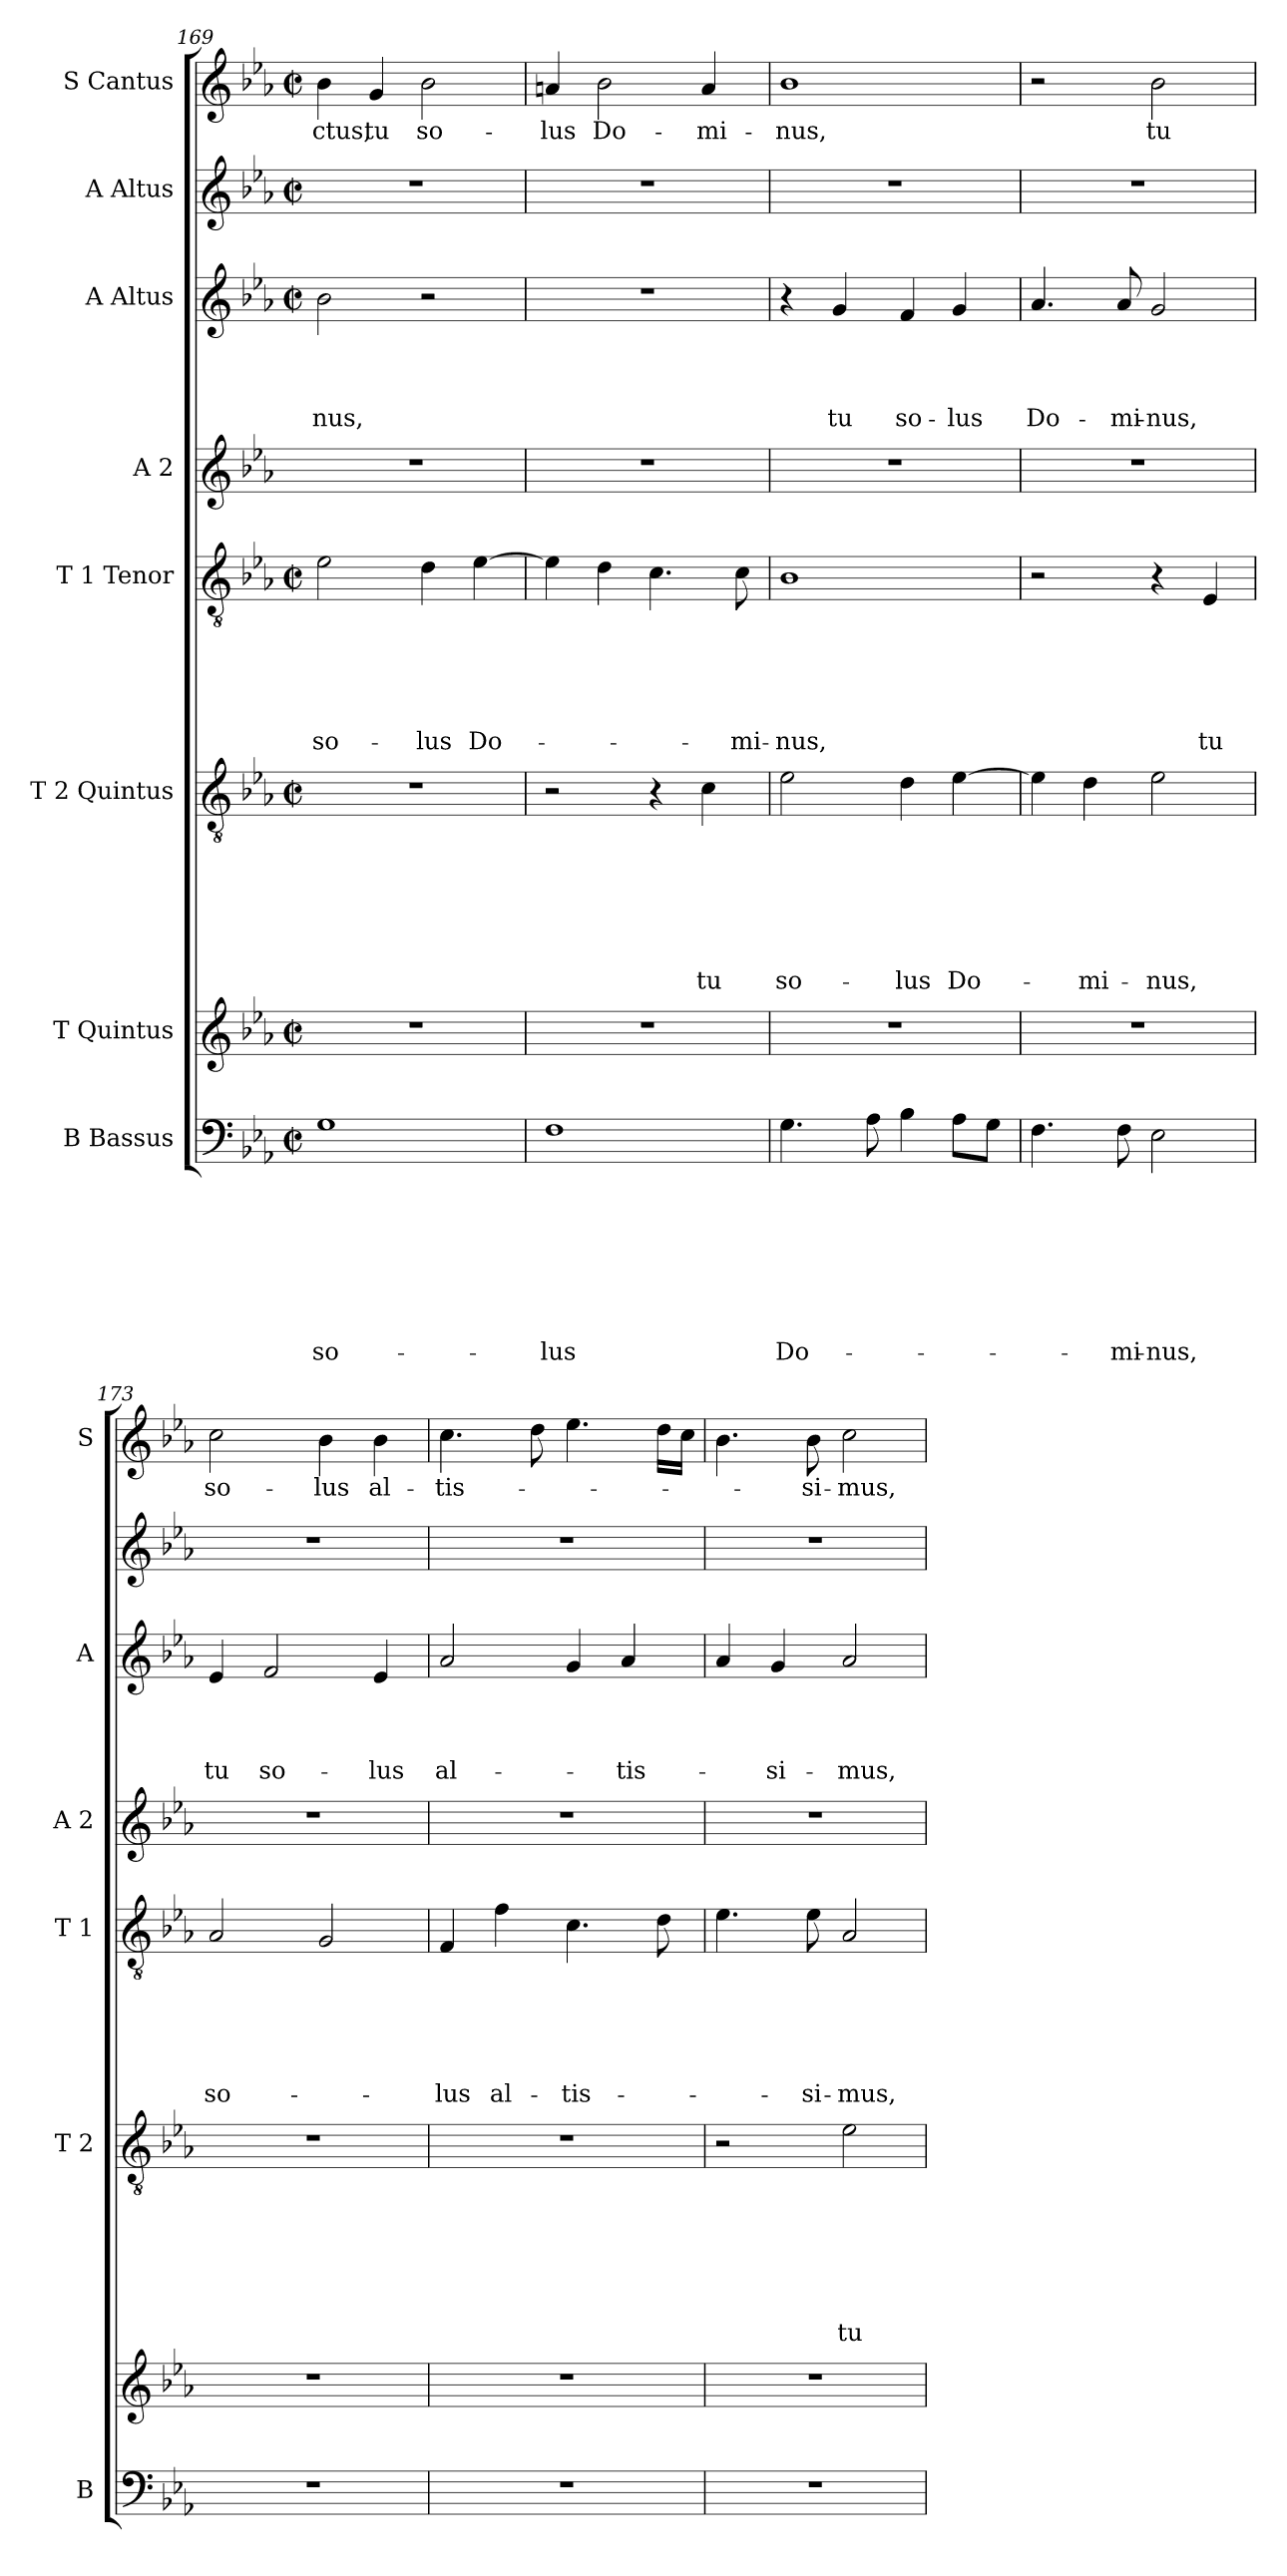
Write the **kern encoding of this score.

**kern	**text	**text	**text	**text	**text	**text	**text	**text	**kern	**kern	**text	**text	**text	**text	**text	**text	**text	**kern	**text	**text	**text	**text	**text	**text	**kern	**kern	**text	**text	**text	**text	**kern	**kern	**text
*part8	*part8	*part8	*part8	*part8	*part8	*part8	*part8	*part8	*part7	*part6	*part6	*part6	*part6	*part6	*part6	*part6	*part6	*part5	*part5	*part5	*part5	*part5	*part5	*part5	*part4	*part3	*part3	*part3	*part3	*part3	*part2	*part1	*part1
*staff8	*staff8	*staff8	*staff8	*staff8	*staff8	*staff8	*staff8	*staff8	*staff7	*staff6	*staff6	*staff6	*staff6	*staff6	*staff6	*staff6	*staff6	*staff5	*staff5	*staff5	*staff5	*staff5	*staff5	*staff5	*staff4	*staff3	*staff3	*staff3	*staff3	*staff3	*staff2	*staff1	*staff1
*I"B Bassus	*	*	*	*	*	*	*	*	*I"T Quintus	*I"T 2 Quintus	*	*	*	*	*	*	*	*I"T 1 Tenor	*	*	*	*	*	*	*I"A 2	*I"A Altus	*	*	*	*	*I"A Altus	*I"S Cantus	*
*I'B	*	*	*	*	*	*	*	*	*	*I'T 2	*	*	*	*	*	*	*	*I'T 1	*	*	*	*	*	*	*I'A 2	*I'A	*	*	*	*	*	*I'S	*
*clefF4	*	*	*	*	*	*	*	*	*clefG2	*clefGv2	*	*	*	*	*	*	*	*clefGv2	*	*	*	*	*	*	*clefG2	*clefG2	*	*	*	*	*clefG2	*clefG2	*
*k[b-e-a-]	*	*	*	*	*	*	*	*	*k[b-e-a-]	*k[b-e-a-]	*	*	*	*	*	*	*	*k[b-e-a-]	*	*	*	*	*	*	*k[b-e-a-]	*k[b-e-a-]	*	*	*	*	*k[b-e-a-]	*k[b-e-a-]	*
*E-:	*	*	*	*	*	*	*	*	*E-:	*E-:	*	*	*	*	*	*	*	*E-:	*	*	*	*	*	*	*E-:	*E-:	*	*	*	*	*E-:	*E-:	*
*M2/2	*	*	*	*	*	*	*	*	*M2/2	*M2/2	*	*	*	*	*	*	*	*M2/2	*	*	*	*	*	*	*	*M2/2	*	*	*	*	*M2/2	*M2/2	*
*met(c|)	*	*	*	*	*	*	*	*	*met(c|)	*met(c|)	*	*	*	*	*	*	*	*met(c|)	*	*	*	*	*	*	*	*met(c|)	*	*	*	*	*met(c|)	*met(c|)	*
=169	=169	=169	=169	=169	=169	=169	=169	=169	=169	=169	=169	=169	=169	=169	=169	=169	=169	=169	=169	=169	=169	=169	=169	=169	=169	=169	=169	=169	=169	=169	=169	=169	=169
!	!	!	!	!	!	!	!	!LO:LY:b	!	!	!	!	!	!	!	!	!	!	!	!	!	!	!	!LO:LY:b	!	!	!	!	!	!LO:LY:b	!	!	!LO:LY:b
1G	.	.	.	.	.	.	.	so-	1r	1r	.	.	.	.	.	.	.	2e-\	.	.	.	.	.	so-	1r	2b-\	.	.	.	-nus,	1r	4b-\	-ctus,
!	!	!	!	!	!	!	!	!	!	!	!	!	!	!	!	!	!	!	!	!	!	!	!	!	!	!	!	!	!	!	!	!	!LO:LY:b
.	.	.	.	.	.	.	.	.	.	.	.	.	.	.	.	.	.	.	.	.	.	.	.	.	.	.	.	.	.	.	.	4g/	tu
!	!	!	!	!	!	!	!	!	!	!	!	!	!	!	!	!	!	!	!	!	!	!	!	!LO:LY:b	!	!	!	!	!	!	!	!	!LO:LY:b
.	.	.	.	.	.	.	.	.	.	.	.	.	.	.	.	.	.	4d\	.	.	.	.	.	-lus	.	2r	.	.	.	.	.	2b-\	so-
!	!	!	!	!	!	!	!	!	!	!	!	!	!	!	!	!	!	!	!	!	!	!	!	!LO:LY:b	!	!	!	!	!	!	!	!	!
.	.	.	.	.	.	.	.	.	.	.	.	.	.	.	.	.	.	[<4e-\	.	.	.	.	.	Do-	.	.	.	.	.	.	.	.	.
!!LO:LB:g=z
=170	=170	=170	=170	=170	=170	=170	=170	=170	=170	=170	=170	=170	=170	=170	=170	=170	=170	=170	=170	=170	=170	=170	=170	=170	=170	=170	=170	=170	=170	=170	=170	=170	=170
!	!	!	!	!	!	!	!	!LO:LY:b	!	!	!	!	!	!	!	!	!	!	!	!	!	!	!	!	!	!	!	!	!	!	!	!	!LO:LY:b
1F	.	.	.	.	.	.	.	-lus	1r	2r	.	.	.	.	.	.	.	4e-\]	.	.	.	.	.	.	1r	1r	.	.	.	.	1r	4an/	-lus
!	!	!	!	!	!	!	!	!	!	!	!	!	!	!	!	!	!	!	!	!	!	!	!	!	!	!	!	!	!	!	!	!	!LO:LY:b
.	.	.	.	.	.	.	.	.	.	.	.	.	.	.	.	.	.	4d\	.	.	.	.	.	.	.	.	.	.	.	.	.	2b-\	Do-
.	.	.	.	.	.	.	.	.	.	4r	.	.	.	.	.	.	.	4.c\	.	.	.	.	.	.	.	.	.	.	.	.	.	.	.
!	!	!	!	!	!	!	!	!	!	!	!	!	!	!	!	!	!LO:LY:b	!	!	!	!	!	!	!	!	!	!	!	!	!	!	!	!LO:LY:b
.	.	.	.	.	.	.	.	.	.	4c\	.	.	.	.	.	.	tu	.	.	.	.	.	.	.	.	.	.	.	.	.	.	4a/	-mi-
!	!	!	!	!	!	!	!	!	!	!	!	!	!	!	!	!	!	!	!	!	!	!	!	!LO:LY:b	!	!	!	!	!	!	!	!	!
.	.	.	.	.	.	.	.	.	.	.	.	.	.	.	.	.	.	8c\	.	.	.	.	.	-mi-	.	.	.	.	.	.	.	.	.
=171	=171	=171	=171	=171	=171	=171	=171	=171	=171	=171	=171	=171	=171	=171	=171	=171	=171	=171	=171	=171	=171	=171	=171	=171	=171	=171	=171	=171	=171	=171	=171	=171	=171
!	!	!	!	!	!	!	!	!LO:LY:b	!	!	!	!	!	!	!	!	!LO:LY:b	!	!	!	!	!	!	!LO:LY:b	!	!	!	!	!	!	!	!	!LO:LY:b
4.G\	.	.	.	.	.	.	.	Do-	1r	2e-\	.	.	.	.	.	.	so-	1B-	.	.	.	.	.	-nus,	1r	4r	.	.	.	.	1r	1b-	-nus,
!	!	!	!	!	!	!	!	!	!	!	!	!	!	!	!	!	!	!	!	!	!	!	!	!	!	!	!	!	!	!LO:LY:b	!	!	!
.	.	.	.	.	.	.	.	.	.	.	.	.	.	.	.	.	.	.	.	.	.	.	.	.	.	4g/	.	.	.	tu	.	.	.
8A-\	.	.	.	.	.	.	.	.	.	.	.	.	.	.	.	.	.	.	.	.	.	.	.	.	.	.	.	.	.	.	.	.	.
!	!	!	!	!	!	!	!	!	!	!	!	!	!	!	!	!	!LO:LY:b	!	!	!	!	!	!	!	!	!	!	!	!	!LO:LY:b	!	!	!
4B-\	.	.	.	.	.	.	.	.	.	4d\	.	.	.	.	.	.	-lus	.	.	.	.	.	.	.	.	4f/	.	.	.	so-	.	.	.
!	!	!	!	!	!	!	!	!	!	!	!	!	!	!	!	!	!LO:LY:b	!	!	!	!	!	!	!	!	!	!	!	!	!LO:LY:b	!	!	!
8A-\L	.	.	.	.	.	.	.	.	.	[>4e-\	.	.	.	.	.	.	Do-	.	.	.	.	.	.	.	.	4g/	.	.	.	-lus	.	.	.
8G\J	.	.	.	.	.	.	.	.	.	.	.	.	.	.	.	.	.	.	.	.	.	.	.	.	.	.	.	.	.	.	.	.	.
=172	=172	=172	=172	=172	=172	=172	=172	=172	=172	=172	=172	=172	=172	=172	=172	=172	=172	=172	=172	=172	=172	=172	=172	=172	=172	=172	=172	=172	=172	=172	=172	=172	=172
!	!	!	!	!	!	!	!	!	!	!	!	!	!	!	!	!	!	!	!	!	!	!	!	!	!	!	!	!	!	!LO:LY:b	!	!	!
4.F\	.	.	.	.	.	.	.	.	1r	4e-\]	.	.	.	.	.	.	.	2r	.	.	.	.	.	.	1r	4.a-/	.	.	.	Do-	1r	2r	.
!	!	!	!	!	!	!	!	!	!	!	!	!	!	!	!	!	!LO:LY:b	!	!	!	!	!	!	!	!	!	!	!	!	!	!	!	!
.	.	.	.	.	.	.	.	.	.	4d\	.	.	.	.	.	.	-mi-	.	.	.	.	.	.	.	.	.	.	.	.	.	.	.	.
!	!	!	!	!	!	!	!	!LO:LY:b	!	!	!	!	!	!	!	!	!	!	!	!	!	!	!	!	!	!	!	!	!	!LO:LY:b	!	!	!
8F\	.	.	.	.	.	.	.	-mi-	.	.	.	.	.	.	.	.	.	.	.	.	.	.	.	.	.	8a-/	.	.	.	-mi-	.	.	.
!	!	!	!	!	!	!	!	!LO:LY:b	!	!	!	!	!	!	!	!	!LO:LY:b	!	!	!	!	!	!	!	!	!	!	!	!	!LO:LY:b	!	!	!LO:LY:b
2E-\	.	.	.	.	.	.	.	-nus,	.	2e-\	.	.	.	.	.	.	-nus,	4r	.	.	.	.	.	.	.	2g/	.	.	.	-nus,	.	2b-\	tu
!	!	!	!	!	!	!	!	!	!	!	!	!	!	!	!	!	!	!	!	!	!	!	!	!LO:LY:b	!	!	!	!	!	!	!	!	!
.	.	.	.	.	.	.	.	.	.	.	.	.	.	.	.	.	.	4E-/	.	.	.	.	.	tu	.	.	.	.	.	.	.	.	.
=173	=173	=173	=173	=173	=173	=173	=173	=173	=173	=173	=173	=173	=173	=173	=173	=173	=173	=173	=173	=173	=173	=173	=173	=173	=173	=173	=173	=173	=173	=173	=173	=173	=173
!	!	!	!	!	!	!	!	!	!	!	!	!	!	!	!	!	!	!	!	!	!	!	!	!LO:LY:b	!	!	!	!	!	!LO:LY:b	!	!	!LO:LY:b
1r	.	.	.	.	.	.	.	.	1r	1r	.	.	.	.	.	.	.	2A-/	.	.	.	.	.	so-	1r	4e-/	.	.	.	tu	1r	2cc\	so-
!	!	!	!	!	!	!	!	!	!	!	!	!	!	!	!	!	!	!	!	!	!	!	!	!	!	!	!	!	!	!LO:LY:b	!	!	!
.	.	.	.	.	.	.	.	.	.	.	.	.	.	.	.	.	.	.	.	.	.	.	.	.	.	2f/	.	.	.	so-	.	.	.
!	!	!	!	!	!	!	!	!	!	!	!	!	!	!	!	!	!	!	!	!	!	!	!	!	!	!	!	!	!	!	!	!	!LO:LY:b
.	.	.	.	.	.	.	.	.	.	.	.	.	.	.	.	.	.	2G/	.	.	.	.	.	.	.	.	.	.	.	.	.	4b-\	-lus
!	!	!	!	!	!	!	!	!	!	!	!	!	!	!	!	!	!	!	!	!	!	!	!	!	!	!	!	!	!	!LO:LY:b	!	!	!LO:LY:b
.	.	.	.	.	.	.	.	.	.	.	.	.	.	.	.	.	.	.	.	.	.	.	.	.	.	4e-/	.	.	.	-lus	.	4b-\	al-
=174	=174	=174	=174	=174	=174	=174	=174	=174	=174	=174	=174	=174	=174	=174	=174	=174	=174	=174	=174	=174	=174	=174	=174	=174	=174	=174	=174	=174	=174	=174	=174	=174	=174
!	!	!	!	!	!	!	!	!	!	!	!	!	!	!	!	!	!	!	!	!	!	!	!	!LO:LY:b	!	!	!	!	!	!LO:LY:b	!	!	!LO:LY:b
1r	.	.	.	.	.	.	.	.	1r	1r	.	.	.	.	.	.	.	4F/	.	.	.	.	.	-lus	1r	2a-/	.	.	.	al-	1r	4.cc\	-tis-
!	!	!	!	!	!	!	!	!	!	!	!	!	!	!	!	!	!	!	!	!	!	!	!	!LO:LY:b	!	!	!	!	!	!	!	!	!
.	.	.	.	.	.	.	.	.	.	.	.	.	.	.	.	.	.	4f\	.	.	.	.	.	al-	.	.	.	.	.	.	.	.	.
.	.	.	.	.	.	.	.	.	.	.	.	.	.	.	.	.	.	.	.	.	.	.	.	.	.	.	.	.	.	.	.	8dd\	.
!	!	!	!	!	!	!	!	!	!	!	!	!	!	!	!	!	!	!	!	!	!	!	!	!LO:LY:b	!	!	!	!	!	!	!	!	!
.	.	.	.	.	.	.	.	.	.	.	.	.	.	.	.	.	.	4.c\	.	.	.	.	.	-tis-	.	4g/	.	.	.	.	.	4.ee-\	.
!	!	!	!	!	!	!	!	!	!	!	!	!	!	!	!	!	!	!	!	!	!	!	!	!	!	!	!	!	!	!LO:LY:b	!	!	!
.	.	.	.	.	.	.	.	.	.	.	.	.	.	.	.	.	.	.	.	.	.	.	.	.	.	4a-/	.	.	.	-tis-	.	.	.
.	.	.	.	.	.	.	.	.	.	.	.	.	.	.	.	.	.	8d\	.	.	.	.	.	.	.	.	.	.	.	.	.	16dd\LL	.
.	.	.	.	.	.	.	.	.	.	.	.	.	.	.	.	.	.	.	.	.	.	.	.	.	.	.	.	.	.	.	.	16cc\JJ	.
!!LO:PB:g=z
=175	=175	=175	=175	=175	=175	=175	=175	=175	=175	=175	=175	=175	=175	=175	=175	=175	=175	=175	=175	=175	=175	=175	=175	=175	=175	=175	=175	=175	=175	=175	=175	=175	=175
1r	.	.	.	.	.	.	.	.	1r	2r	.	.	.	.	.	.	.	4.e-\	.	.	.	.	.	.	1r	4a-/	.	.	.	.	1r	4.b-\	.
!	!	!	!	!	!	!	!	!	!	!	!	!	!	!	!	!	!	!	!	!	!	!	!	!	!	!	!	!	!	!LO:LY:b	!	!	!
.	.	.	.	.	.	.	.	.	.	.	.	.	.	.	.	.	.	.	.	.	.	.	.	.	.	4g/	.	.	.	-si-	.	.	.
!	!	!	!	!	!	!	!	!	!	!	!	!	!	!	!	!	!	!	!	!	!	!	!	!LO:LY:b	!	!	!	!	!	!	!	!	!LO:LY:b
.	.	.	.	.	.	.	.	.	.	.	.	.	.	.	.	.	.	8e-\	.	.	.	.	.	-si-	.	.	.	.	.	.	.	8b-\	-si-
!	!	!	!	!	!	!	!	!	!	!	!	!	!	!	!	!	!LO:LY:b	!	!	!	!	!	!	!LO:LY:b	!	!	!	!	!	!LO:LY:b	!	!	!LO:LY:b
.	.	.	.	.	.	.	.	.	.	2e-\	.	.	.	.	.	.	tu	2A-/	.	.	.	.	.	-mus,	.	2a-/	.	.	.	-mus,	.	2cc\	-mus,
=	=	=	=	=	=	=	=	=	=	=	=	=	=	=	=	=	=	=	=	=	=	=	=	=	=	=	=	=	=	=	=	=	=
*-	*-	*-	*-	*-	*-	*-	*-	*-	*-	*-	*-	*-	*-	*-	*-	*-	*-	*-	*-	*-	*-	*-	*-	*-	*-	*-	*-	*-	*-	*-	*-	*-	*-
